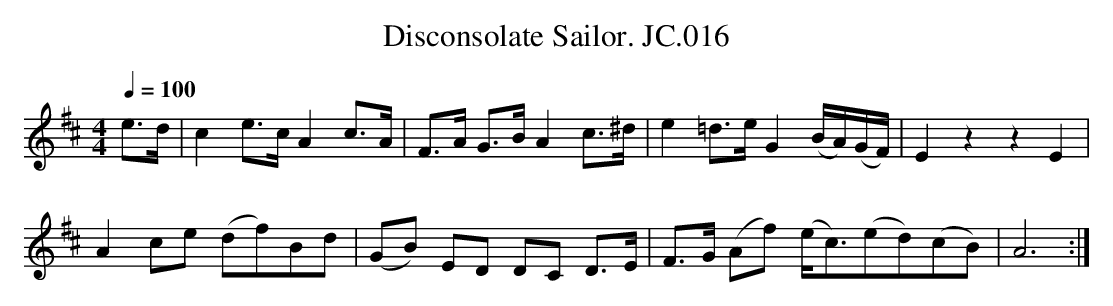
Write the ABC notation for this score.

X:1
T:Disconsolate Sailor. JC.016
M:4/4
L:1/16
Q:1/4=100
K:D
e3d|c4 e3c A4 c3A|F3A G3B A4 c3^d|\\
e4=d3e G4 (BA)(GF)|E4z4 z4E4|
A4 c2e2 (d2f2)B2d2|(G2B2) E2D2 D2C2 D3E|\\
F3G (A2f2) (ec3)(e2d2)(c2B2)|A12:|
